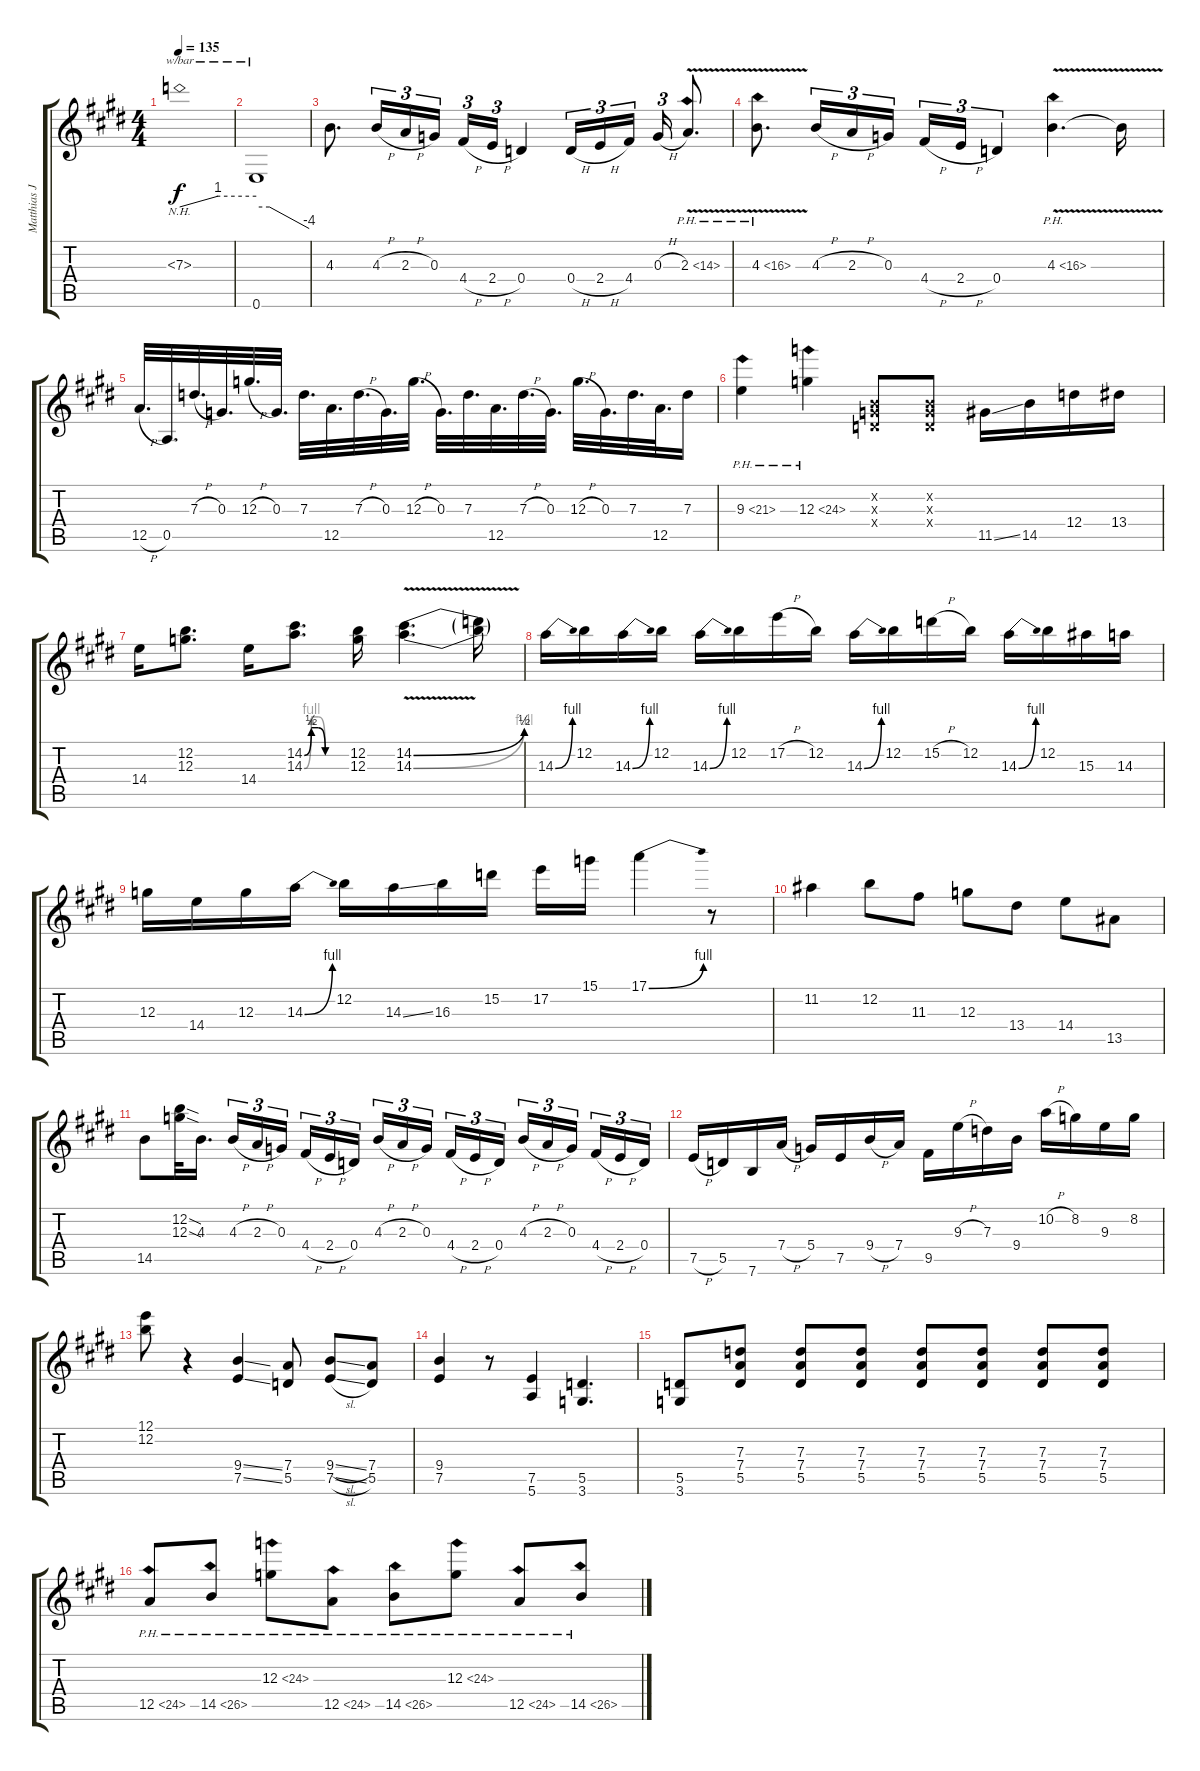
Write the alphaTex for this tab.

\track ("Matthias Jabs Guitar" "Matthias J") {instrument distortionguitar}
\staff {score tabs}
\tuning (E4 B3 G3 D3 A2 E2) {hide}
\ts (4 4)
\tempo 135
\clef g2
\ks e
7.3{nh}.1{tbe (custom default 0 0 30 4 60 4) dy f volume 16 balance 8} |
0.6.1{tbe (custom default 0 0 15 0 60 -16)} |
4.3.8{d} 4.3{h}.16{tu (3 2)} 2.3{h}.16{tu (3 2)} 0.3.16{tu (3 2) beam splitsecondary} 4.4{h}.16{tu (3 2)} 2.4{h}.16{tu (3 2)} 0.4.4 0.4{h}.16{tu (3 2)} 2.4{h}.16{tu (3 2)} 4.4.16{tu (3 2)} 0.3{h}.16{tu (3 2)} 2.3{ph 12 v}.8{d} |
4.3{ph 12 v}.8{d} 4.3{h}.16{tu (3 2)} 2.3{h}.16{tu (3 2)} 0.3.16{tu (3 2) beam splitsecondary} 4.4{h}.16{tu (3 2)} 2.4{h}.16{tu (3 2)} 0.4.4{tu (3 2)} 4.3{ph 12 v}.4{d} 4.3{t}.16 |
12.5{h}.32{d} 0.5.32{d} 7.3{h}.32{d} 0.3.32{d} 12.3{h}.32{d} 0.3.32{d} 7.3.32{d} 12.5.32{d} 7.3{h}.32{d} 0.3.32{d} 12.3{h}.32{d} 0.3.32{d} 7.3.32{d} 12.5.32{d} 7.3{h}.32{d} 0.3.32{d} 12.3{h}.32{d} 0.3.32{d} 7.3.32{d} 12.5.32{d} 7.3.16 |
9.3{ph 12}.4 12.3{ph 12}.4 (0.2{x} 0.3{x} 0.4{x}).8 (0.2{x} 0.3{x} 0.4{x}).8 11.5{ss}.16 14.5.16 12.4.16 13.4.16 |
14.4.16 (12.2 12.3).8{d} 14.4.16 (14.2{be (custom 0 0 10 2 20 2 30 0 60 0)} 14.3{be (custom 0 0 10 4 20 4 30 0 60 0)}).8{d} (12.2 12.3).16 (14.2{be (bend 0 0 60 2) v} 14.3{be (bend 0 0 60 4) v}).4{d} (14.2{t} 14.3{t}).16 |
14.3{be (bend 0 0 60 4)}.16 12.2.16 14.3{be (bend 0 0 60 4)}.16 12.2.16 14.3{be (bend 0 0 60 4)}.16 12.2.16 17.2{h}.16 12.2.16 14.3{be (bend 0 0 60 4)}.16 12.2.16 15.2{h}.16 12.2.16 14.3{be (bend 0 0 60 4)}.16 12.2.16 15.3.16 14.3.16 |
12.3.16 14.4.16 12.3.16 14.3{be (bend 0 0 60 4)}.16 12.2.16 14.3{ss}.16 16.3.16 15.2.16 17.2.16 15.1.16 17.1{be (bend 0 0 60 4)}.4 r.8 |
11.2.4 12.2.8 11.3.8 12.3.8 13.4.8 14.4.8 13.5.8 |
14.5.8 (12.2{sod} 12.3{sod}).32 4.3.16{d} 4.3{h}.16{tu (3 2)} 2.3{h}.16{tu (3 2)} 0.3.16{tu (3 2) beam splitsecondary} 4.4{h}.16{tu (3 2)} 2.4{h}.16{tu (3 2)} 0.4.16{tu (3 2)} 4.3{h}.16{tu (3 2)} 2.3{h}.16{tu (3 2)} 0.3.16{tu (3 2) beam splitsecondary} 4.4{h}.16{tu (3 2)} 2.4{h}.16{tu (3 2)} 0.4.16{tu (3 2)} 4.3{h}.16{tu (3 2)} 2.3{h}.16{tu (3 2)} 0.3.16{tu (3 2) beam splitsecondary} 4.4{h}.16{tu (3 2)} 2.4{h}.16{tu (3 2)} 0.4.16{tu (3 2)} |
7.5{h}.16 5.5.16 7.6.16 7.4{h}.16 5.4.16 7.5.16 9.4{h}.16 7.4.16 9.5.16 9.3{h}.16 7.3.16 9.4.16 10.2{h}.16 8.2.16 9.3.16 8.2.16 |
(12.1 12.2).8 r.4 (9.4{ss} 7.5{ss}).4{volume 10 balance 0} (7.4 5.5).8 (9.4{sl} 7.5{sl}).8 (7.4 5.5).8 |
(9.4 7.5).4 r.8 (7.5 5.6).4 (5.5 3.6).4{d} |
(5.5 3.6).8 (7.3 7.4 5.5).8 (7.3 7.4 5.5).8 (7.3 7.4 5.5).8 (7.3 7.4 5.5).8 (7.3 7.4 5.5).8 (7.3 7.4 5.5).8 (7.3 7.4 5.5).8 |
12.5{ph 12}.8{volume 16 balance 8} 14.5{ph 12}.8 12.3{ph 12}.8 12.5{ph 12}.8{volume 16 balance 8} 14.5{ph 12}.8 12.3{ph 12}.8 12.5{ph 12}.8{volume 16 balance 8} 14.5{ph 12}.8
